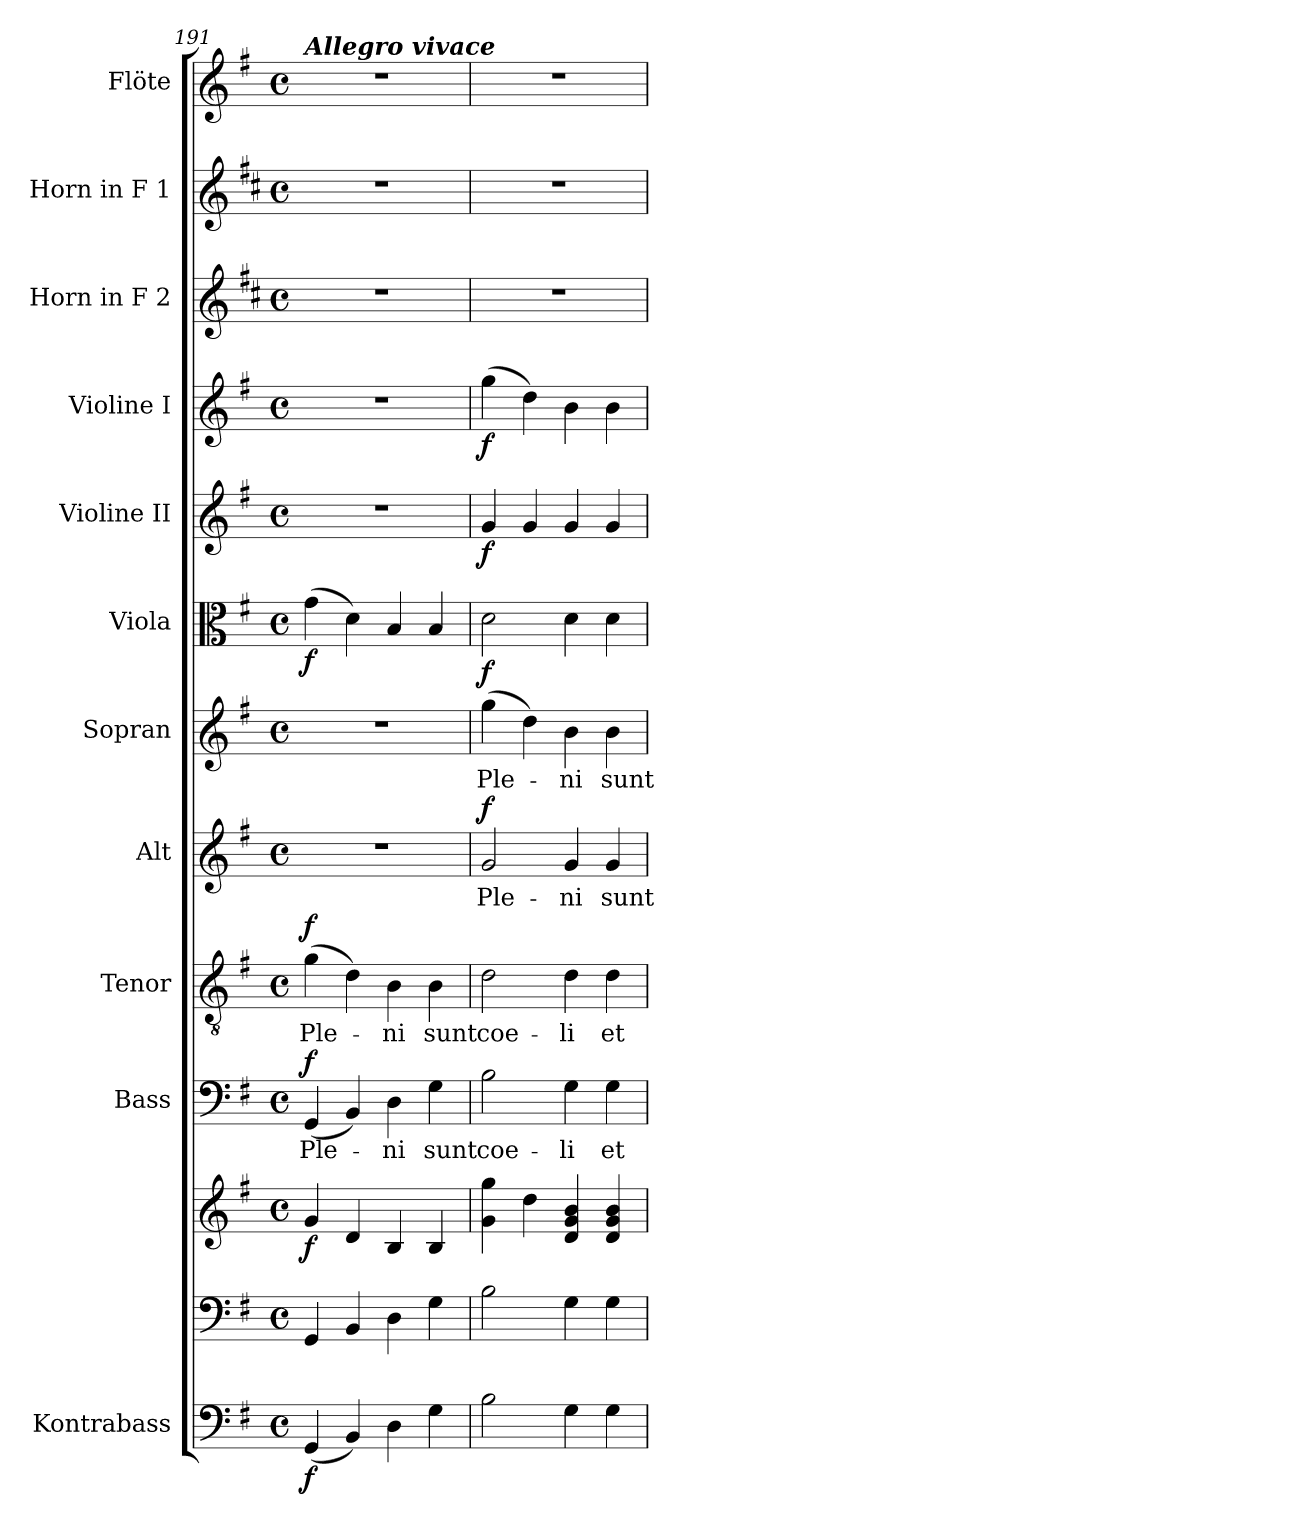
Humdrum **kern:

**kern	**dynam	**kern	**kern	**dynam	**kern	**text	**dynam	**kern	**text	**dynam	**kern	**text	**dynam	**kern	**text	**dynam	**kern	**dynam	**kern	**dynam	**kern	**dynam	**kern	**kern	**kern
*part12	*part12	*part11	*part11	*part11	*part10	*part10	*part10	*part9	*part9	*part9	*part8	*part8	*part8	*part7	*part7	*part7	*part6	*part6	*part5	*part5	*part4	*part4	*part3	*part2	*part1
*staff13	*staff13	*staff12	*staff11	*staff11/12	*staff10	*staff10	*staff10	*staff9	*staff9	*staff9	*staff8	*staff8	*staff8	*staff7	*staff7	*staff7	*staff6	*staff6	*staff5	*staff5	*staff4	*staff4	*staff3	*staff2	*staff1
*I"Kontrabass	*	*	*	*	*I"Bass	*	*	*I"Tenor	*	*	*I"Alt	*	*	*I"Sopran	*	*	*I"Viola	*	*I"Violine II	*	*I"Violine I	*	*I"Horn in F 2	*I"Horn in F 1	*I"Flöte
*I'Kb.	*	*	*	*	*I'B.	*	*	*I'T.	*	*	*I'A.	*	*	*I'S.	*	*	*I'Vla.	*	*I'Vl. II	*	*I'Vl. I	*	*	*	*I'Fl.
*clefF4	*	*clefF4	*clefG2	*	*clefF4	*	*	*clefGv2	*	*	*clefG2	*	*	*clefG2	*	*	*clefC3	*	*clefG2	*	*clefG2	*	*clefG2	*clefG2	*clefG2
*ITrd7c12	*	*	*	*	*	*	*	*	*	*	*	*	*	*	*	*	*	*	*	*	*	*	*ITrd4c7	*ITrd4c7	*
*k[f#]	*	*k[f#]	*k[f#]	*	*k[f#]	*	*	*k[f#]	*	*	*k[f#]	*	*	*k[f#]	*	*	*k[f#]	*	*k[f#]	*	*k[f#]	*	*k[f#]	*k[f#]	*k[f#]
*G:	*	*G:	*G:	*	*G:	*	*	*G:	*	*	*G:	*	*	*G:	*	*	*G:	*	*G:	*	*G:	*	*G:	*G:	*G:
*M4/4	*	*M4/4	*M4/4	*	*M4/4	*	*	*M4/4	*	*	*M4/4	*	*	*M4/4	*	*	*M4/4	*	*M4/4	*	*M4/4	*	*M4/4	*M4/4	*M4/4
*met(c)	*	*met(c)	*met(c)	*	*met(c)	*	*	*met(c)	*	*	*met(c)	*	*	*met(c)	*	*	*met(c)	*	*met(c)	*	*met(c)	*	*met(c)	*met(c)	*met(c)
=191	=191	=191	=191	=191	=191	=191	=191	=191	=191	=191	=191	=191	=191	=191	=191	=191	=191	=191	=191	=191	=191	=191	=191	=191	=191
!	!	!	!	!	!	!	!	!	!	!	!	!	!	!	!	!	!	!	!	!	!	!	!	!	!LO:TX:a:Bi:t=Allegro vivace
!	!LO:DY:b	!	!	!LO:DY:b	!	!LO:LY:b	!LO:DY:a	!	!LO:LY:b	!LO:DY:a	!	!	!	!	!	!	!	!LO:DY:b	!	!	!	!	!	!	!
(<4GGG/	f	4GG/	4g/	f	(<4GG/	Ple-	f	(>4g\	Ple-	f	1r	.	.	1r	.	.	(>4g\	f	1r	.	1r	.	1r	1r	1r
4BBB/)	.	4BB/	4d/	.	4BB/)	.	.	4d\)	.	.	.	.	.	.	.	.	4d\)	.	.	.	.	.	.	.	.
!	!	!	!	!	!	!LO:LY:b	!	!	!LO:LY:b	!	!	!	!	!	!	!	!	!	!	!	!	!	!	!	!
4DD\	.	4D\	4B/	.	4D\	-ni	.	4B\	-ni	.	.	.	.	.	.	.	4B/	.	.	.	.	.	.	.	.
!	!	!	!	!	!	!LO:LY:b	!	!	!LO:LY:b	!	!	!	!	!	!	!	!	!	!	!	!	!	!	!	!
4GG\	.	4G\	4B/	.	4G\	sunt	.	4B\	sunt	.	.	.	.	.	.	.	4B/	.	.	.	.	.	.	.	.
=192	=192	=192	=192	=192	=192	=192	=192	=192	=192	=192	=192	=192	=192	=192	=192	=192	=192	=192	=192	=192	=192	=192	=192	=192	=192
!	!	!	!	!	!	!LO:LY:b	!	!	!LO:LY:b	!	!	!LO:LY:b	!LO:DY:a	!	!LO:LY:b	!LO:DY:a	!	!	!	!LO:DY:b	!	!LO:DY:b	!	!	!
2BB\	.	2B\	4g\ 4gg\	.	2B\	coe-	.	2d\	coe-	.	2g/	Ple-	f	(>4gg\	Ple-	f	2d\	.	4g/	f	(>4gg\	f	1r	1r	1r
.	.	.	4dd\	.	.	.	.	.	.	.	.	.	.	4dd\)	.	.	.	.	4g/	.	4dd\)	.	.	.	.
!	!	!	!	!	!	!LO:LY:b	!	!	!LO:LY:b	!	!	!LO:LY:b	!	!	!LO:LY:b	!	!	!	!	!	!	!	!	!	!
4GG\	.	4G\	4d/ 4g/ 4b/	.	4G\	-li	.	4d\	-li	.	4g/	-ni	.	4b\	-ni	.	4d\	.	4g/	.	4b\	.	.	.	.
!	!	!	!	!	!	!LO:LY:b	!	!	!LO:LY:b	!	!	!LO:LY:b	!	!	!LO:LY:b	!	!	!	!	!	!	!	!	!	!
4GG\	.	4G\	4d/ 4g/ 4b/	.	4G\	et	.	4d\	et	.	4g/	sunt	.	4b\	sunt	.	4d\	.	4g/	.	4b\	.	.	.	.
=	=	=	=	=	=	=	=	=	=	=	=	=	=	=	=	=	=	=	=	=	=	=	=	=	=
*-	*-	*-	*-	*-	*-	*-	*-	*-	*-	*-	*-	*-	*-	*-	*-	*-	*-	*-	*-	*-	*-	*-	*-	*-	*-
